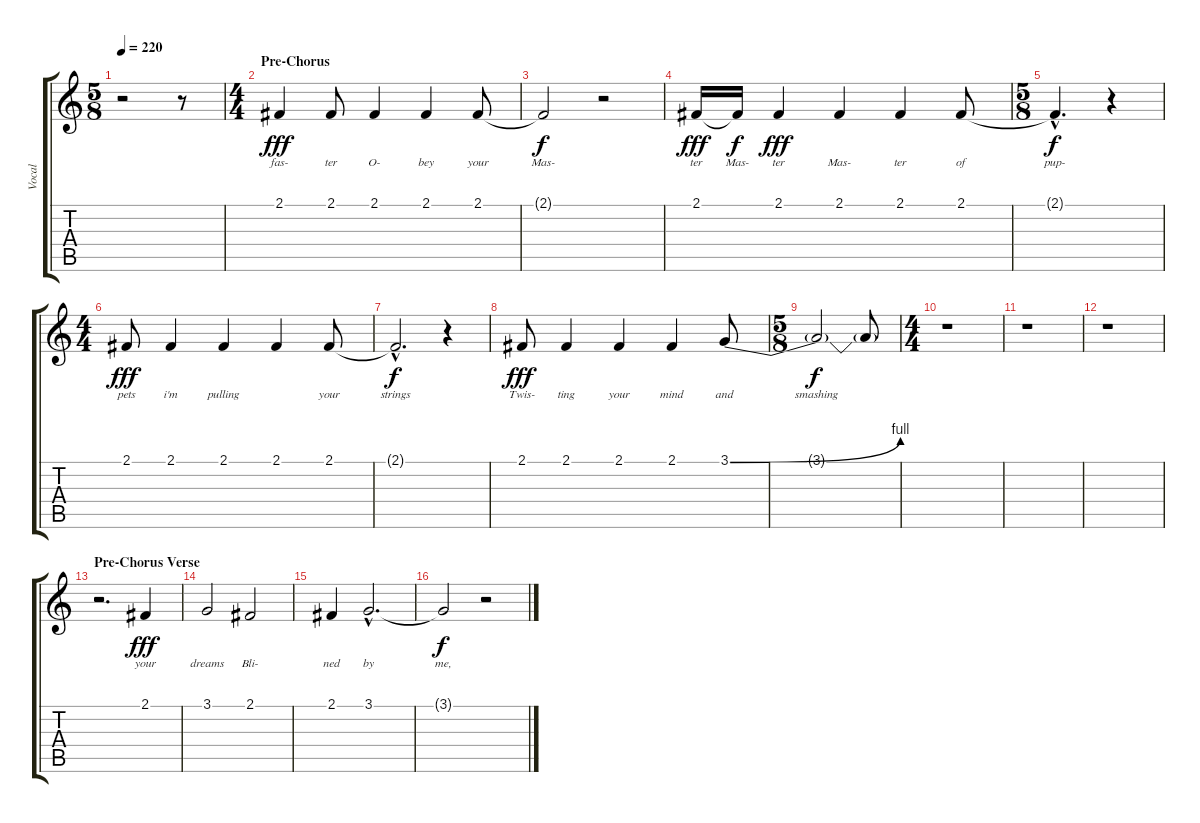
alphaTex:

\track ("Vocal" "Vocal") {instrument lead6voice}
\staff {score tabs}
\tuning (E4 B3 G3 D3 A2 E2) {hide}
\ts (5 8)
\tempo 220
\clef g2
\ks c
r.2{dy fff} r.8 |
\ts (4 4)
\section ("" "Pre-Chorus")
2.1.4{lyrics (0 "fas-") lyrics (1 "") lyrics (2 "") lyrics (3 "") lyrics (4 "")} 2.1.8{lyrics (0 "ter") lyrics (1 "") lyrics (2 "") lyrics (3 "") lyrics (4 "")} 2.1.4{lyrics (0 "O-") lyrics (1 "") lyrics (2 "") lyrics (3 "") lyrics (4 "")} 2.1.4{lyrics (0 "bey") lyrics (1 "") lyrics (2 "") lyrics (3 "") lyrics (4 "")} 2.1.8{lyrics (0 "your") lyrics (1 "") lyrics (2 "") lyrics (3 "") lyrics (4 "")} |
2.1{t}.2{lyrics (0 "Mas-") lyrics (1 "") lyrics (2 "") lyrics (3 "") lyrics (4 "") dy f} r.2 |
2.1.16{lyrics (0 "ter") lyrics (1 "") lyrics (2 "") lyrics (3 "") lyrics (4 "") dy fff} 2.1{t}.16{lyrics (0 "Mas-") lyrics (1 "") lyrics (2 "") lyrics (3 "") lyrics (4 "") dy f} 2.1.4{lyrics (0 "ter") lyrics (1 "") lyrics (2 "") lyrics (3 "") lyrics (4 "") dy fff} 2.1.4{lyrics (0 "Mas-") lyrics (1 "") lyrics (2 "") lyrics (3 "") lyrics (4 "")} 2.1.4{lyrics (0 "ter") lyrics (1 "") lyrics (2 "") lyrics (3 "") lyrics (4 "")} 2.1.8{lyrics (0 "of") lyrics (1 "") lyrics (2 "") lyrics (3 "") lyrics (4 "")} |
\ts (5 8)
2.1{hac t}.4{d lyrics (0 "pup-") lyrics (1 "") lyrics (2 "") lyrics (3 "") lyrics (4 "") dy f} r.4 |
\ts (4 4)
2.1.8{lyrics (0 "pets") lyrics (1 "") lyrics (2 "") lyrics (3 "") lyrics (4 "") dy fff} 2.1.4{lyrics (0 "i'm") lyrics (1 "") lyrics (2 "") lyrics (3 "") lyrics (4 "")} 2.1.4{lyrics (0 "pulling") lyrics (1 "") lyrics (2 "") lyrics (3 "") lyrics (4 "")} 2.1.4{lyrics (0 "") lyrics (1 "") lyrics (2 "") lyrics (3 "") lyrics (4 "")} 2.1.8{lyrics (0 "your") lyrics (1 "") lyrics (2 "") lyrics (3 "") lyrics (4 "")} |
2.1{hac t}.2{d lyrics (0 "strings") lyrics (1 "") lyrics (2 "") lyrics (3 "") lyrics (4 "") dy f} r.4 |
2.1.8{lyrics (0 "Twis-") lyrics (1 "") lyrics (2 "") lyrics (3 "") lyrics (4 "") dy fff} 2.1.4{lyrics (0 "ting") lyrics (1 "") lyrics (2 "") lyrics (3 "") lyrics (4 "")} 2.1.4{lyrics (0 "your") lyrics (1 "") lyrics (2 "") lyrics (3 "") lyrics (4 "")} 2.1.4{lyrics (0 "mind") lyrics (1 "") lyrics (2 "") lyrics (3 "") lyrics (4 "")} 3.1{be (bend 0 0 60 4)}.8{lyrics (0 "and") lyrics (1 "") lyrics (2 "") lyrics (3 "") lyrics (4 "")} |
\ts (5 8)
3.1{t}.2{lyrics (0 "smashing") lyrics (1 "") lyrics (2 "") lyrics (3 "") lyrics (4 "") dy f} 3.1{t}.8{lyrics (0 "") lyrics (1 "") lyrics (2 "") lyrics (3 "") lyrics (4 "")} |
\ts (4 4)
r.1 |
r.1 |
r.1 |
\section ("" "Pre-Chorus Verse")
r.2{d} 2.1.4{lyrics (0 "your") lyrics (1 "") lyrics (2 "") lyrics (3 "") lyrics (4 "") dy fff} |
3.1.2{lyrics (0 "dreams") lyrics (1 "") lyrics (2 "") lyrics (3 "") lyrics (4 "")} 2.1.2{lyrics (0 "Bli-") lyrics (1 "") lyrics (2 "") lyrics (3 "") lyrics (4 "")} |
2.1.4{lyrics (0 "ned") lyrics (1 "") lyrics (2 "") lyrics (3 "") lyrics (4 "")} 3.1{hac}.2{d lyrics (0 "by") lyrics (1 "") lyrics (2 "") lyrics (3 "") lyrics (4 "")} |
3.1{t}.2{lyrics (0 "me,") lyrics (1 "") lyrics (2 "") lyrics (3 "") lyrics (4 "") dy f} r.2
